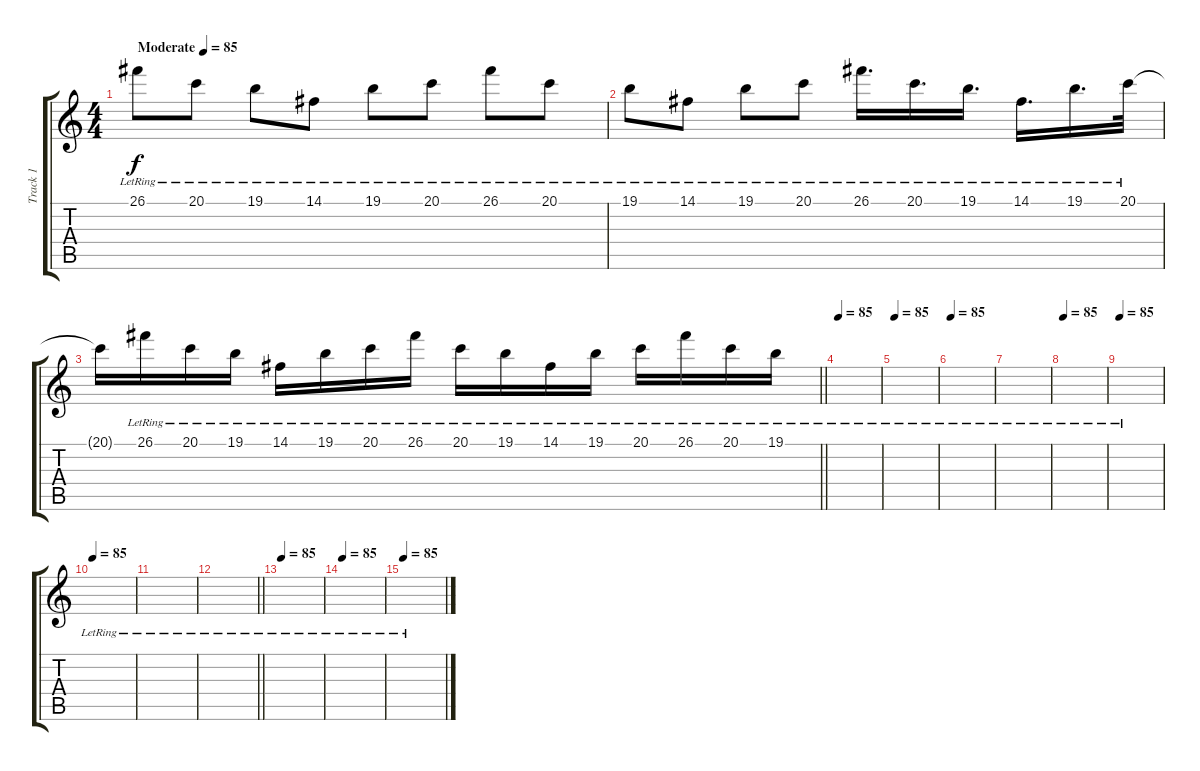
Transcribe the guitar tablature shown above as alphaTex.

\track ("Track 1" "Track 1") {instrument acousticgrandpiano}
\staff {score tabs}
\tuning (E4 B3 G3 D3 A2 E2) {hide}
\ts (4 4)
\tempo (85 "Moderate")
\clef g2
\ks c
26.1{lr}.8{dy f volume 6 instrument acousticgrandpiano} 20.1{lr}.8{volume 13} 19.1{lr}.8 14.1{lr}.8 19.1{lr}.8 20.1{lr}.8 26.1{lr}.8 20.1{lr}.8 |
19.1{lr}.8 14.1{lr}.8 19.1{lr}.8 20.1{lr}.8 26.1{lr}.16{d} 20.1{lr}.16{d} 19.1{lr}.16{d} 14.1{lr}.16{d} 19.1{lr}.16{d} 20.1{lr}.32 |
\barLineRight lightlight
20.1{t}.16 26.1{lr}.16 20.1{lr}.16 19.1{lr}.16 14.1{lr}.16 19.1{lr}.16 20.1{lr}.16 26.1{lr}.16 20.1{lr}.16 19.1{lr}.16 14.1{lr}.16 19.1{lr}.16 20.1{lr}.16 26.1{lr}.16 20.1{lr}.16 19.1{lr}.16 |
\tempo 85
|
\tempo 85
|
\tempo 85
|
|
\tempo 85
|
\tempo 85
|
\tempo 85
|
|
\barLineRight lightlight
|
\tempo 85
|
\tempo 85
|
\tempo 85
